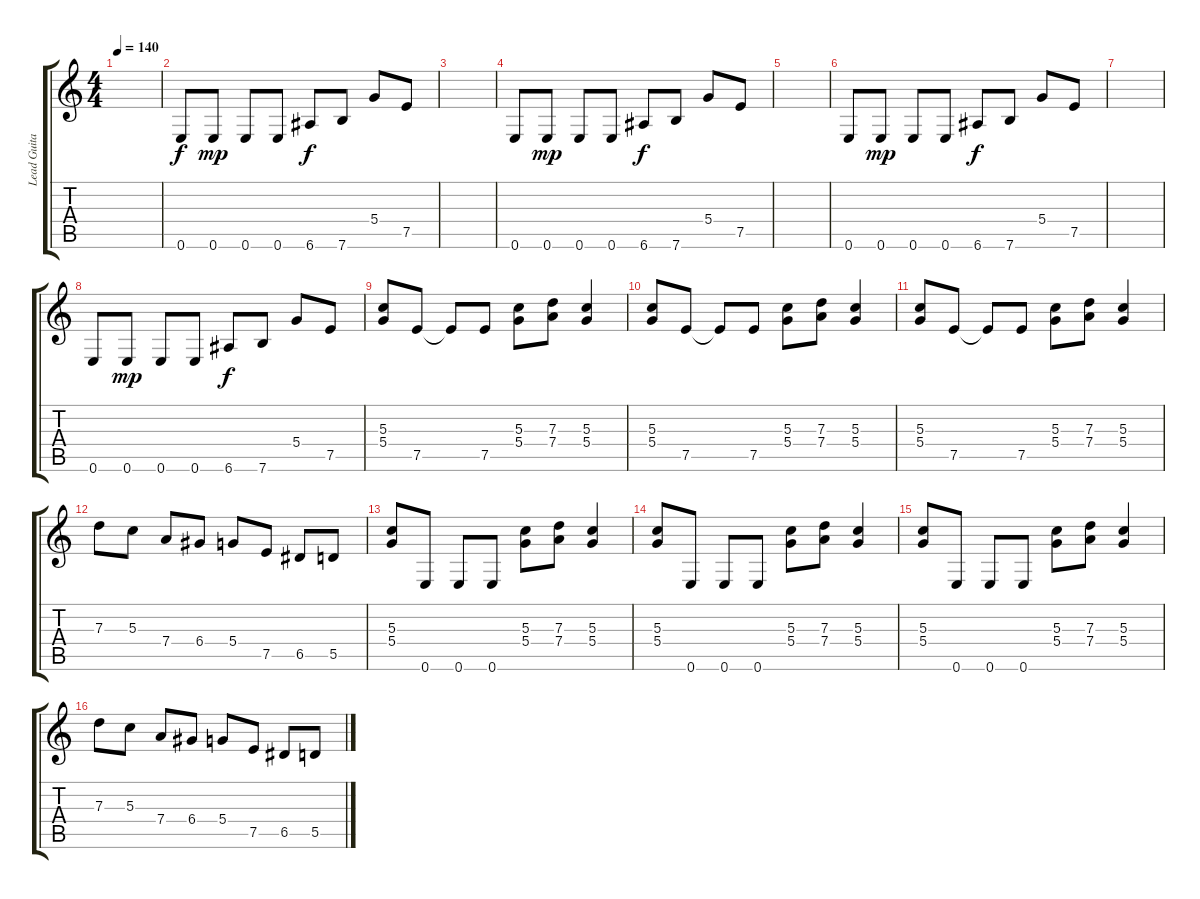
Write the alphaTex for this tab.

\track ("Lead Guitar " "Lead Guita") {instrument acousticguitarsteel}
\staff {score tabs}
\tuning (E4 B3 G3 D3 A2 E2) {hide}
\ts (4 4)
\tempo 140
\clef g2
\ks c
|
0.6.8 0.6.8{dy mp} 0.6.8 0.6.8 6.6.8{dy f} 7.6.8 5.4.8 7.5.8 |
|
0.6.8 0.6.8{dy mp} 0.6.8 0.6.8 6.6.8{dy f} 7.6.8 5.4.8 7.5.8 |
|
0.6.8 0.6.8{dy mp} 0.6.8 0.6.8 6.6.8{dy f} 7.6.8 5.4.8 7.5.8 |
|
0.6.8 0.6.8{dy mp} 0.6.8 0.6.8 6.6.8{dy f} 7.6.8 5.4.8 7.5.8 |
(5.3 5.4).8 7.5.8 7.5{t}.8 7.5.8 (5.3 5.4).8 (7.3 7.4).8 (5.3 5.4).4 |
(5.3 5.4).8 7.5.8 7.5{t}.8 7.5.8 (5.3 5.4).8 (7.3 7.4).8 (5.3 5.4).4 |
(5.3 5.4).8 7.5.8 7.5{t}.8 7.5.8 (5.3 5.4).8 (7.3 7.4).8 (5.3 5.4).4 |
7.3.8 5.3.8 7.4.8 6.4.8 5.4.8 7.5.8 6.5.8 5.5.8 |
(5.3 5.4).8 0.6.8 0.6.8 0.6.8 (5.3 5.4).8 (7.3 7.4).8 (5.3 5.4).4 |
(5.3 5.4).8 0.6.8 0.6.8 0.6.8 (5.3 5.4).8 (7.3 7.4).8 (5.3 5.4).4 |
(5.3 5.4).8 0.6.8 0.6.8 0.6.8 (5.3 5.4).8 (7.3 7.4).8 (5.3 5.4).4 |
7.3.8 5.3.8 7.4.8 6.4.8 5.4.8 7.5.8 6.5.8 5.5.8
